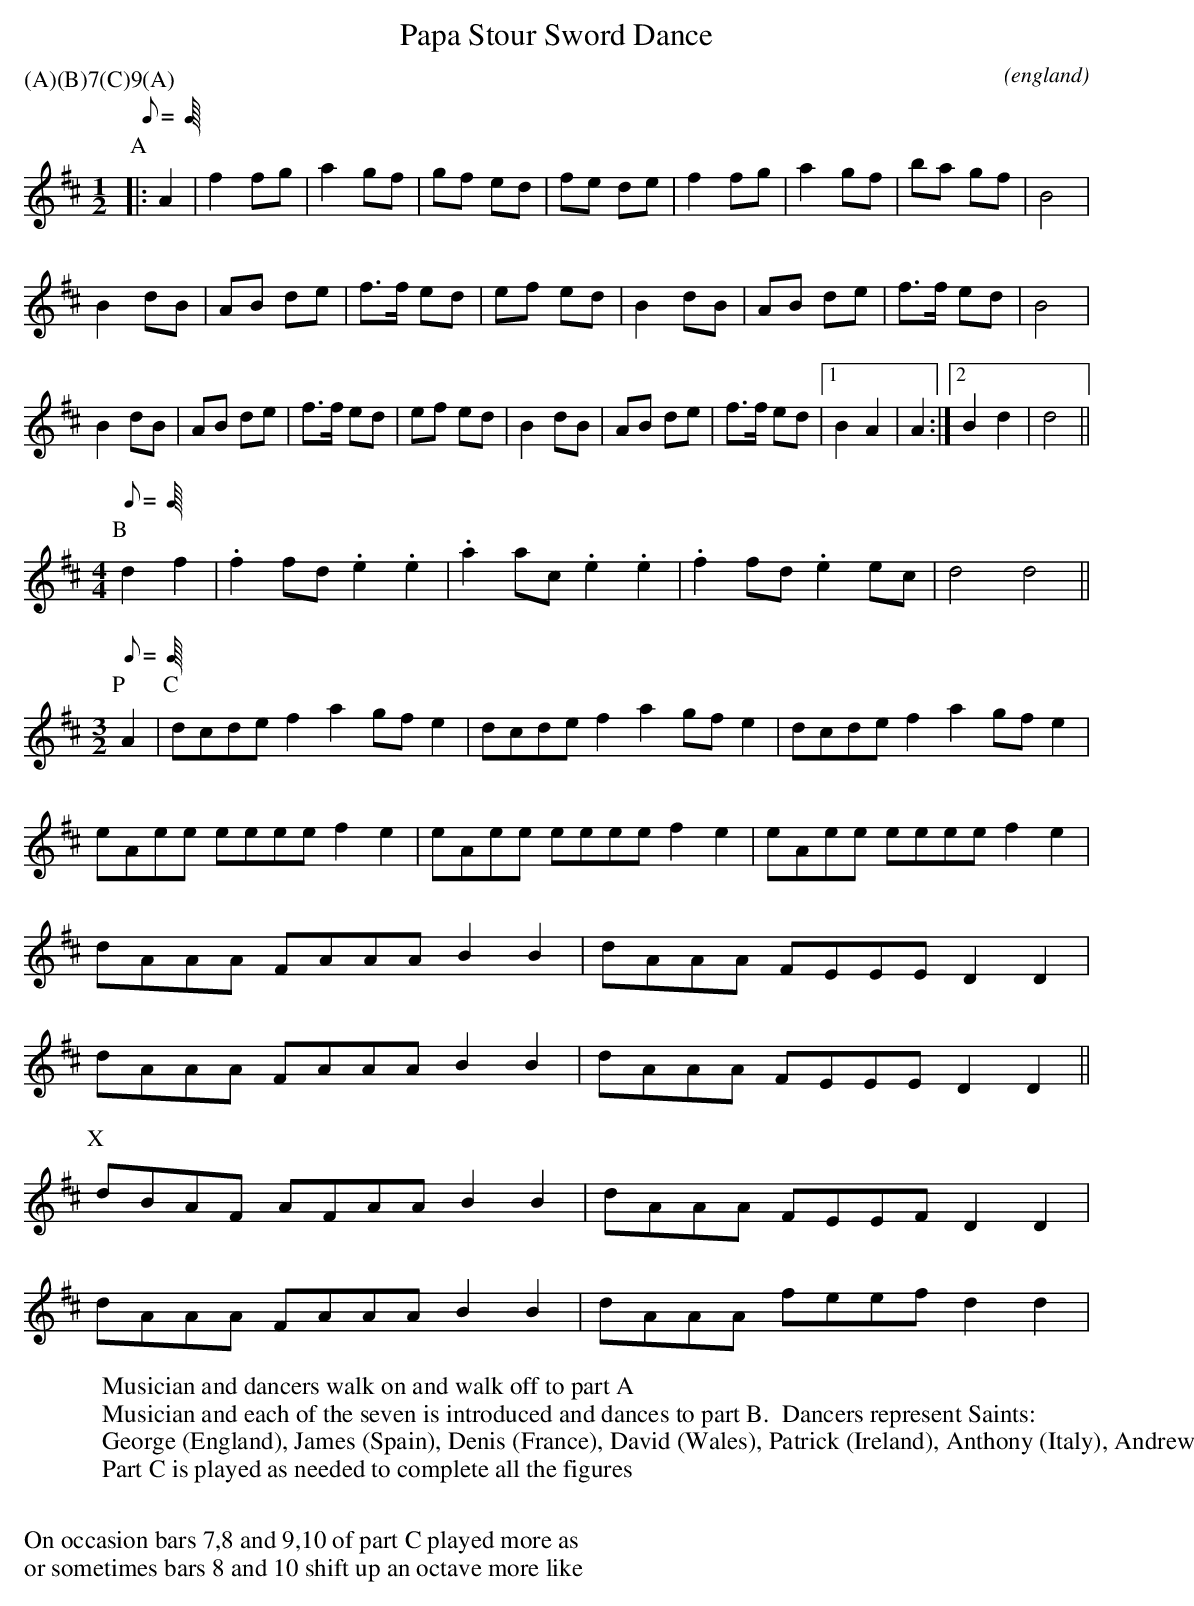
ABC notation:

X:1
T:Papa Stour Sword Dance
O:england
M:1/2
C:
P:(A)(B)7(C)9(A)
L:1/8
K:D
W:Musician and dancers walk on and walk off to part A
Q:C2=128
P:A
|: A2 |\
f2 fg | a2 gf | gf  ed | fe de | f2 fg | a2 gf | ba  gf |  B4    |
B2 dB | AB de | f>f ed | ef ed | B2 dB | AB de | f>f ed |  B4    |
B2 dB | AB de | f>f ed | ef ed | B2 dB | AB de | f>f ed |1 B2 A2 | A2   :|2\
B2 d2 | d4    ||
W:Musician and each of the seven is introduced and dances to part B.  Dancers represent Saints:
W:George (England), James (Spain), Denis (France), David (Wales), Patrick (Ireland), Anthony (Italy), Andrew (Scotland)
M:4/4
L:1/8
Q:C2=180
P:B
d2 f2 |\
.f2 fd .e2 .e2 | .a2 ac .e2 .e2 | .f2 fd .e2 ec | d4      d4 ||
W:Part C is played as needed to complete all the figures
M:3/2
Q:C2=230
P:P
A2    |\
P:C
dcde f2 a2 gfe2  | dcde f2 a2 gfe2  | dcde f2 a2 gfe2   |
eAee eeee  f2 e2 | eAee eeee  f2 e2 | eAee eeee  f2 e2  |
dAAA FAAA  B2 B2 | dAAA FEEE  D2 D2 |
dAAA FAAA  B2 B2 | dAAA FEEE  D2 D2 ||
W:
W: On occasion bars 7,8 and 9,10 of part C played more as
P:X
dBAF AFAA  B2 B2 | dAAA FEEF  D2 D2 |
W: or sometimes bars 8 and 10 shift up an octave more like
dAAA FAAA  B2 B2 | dAAA feef  d2 d2 |
